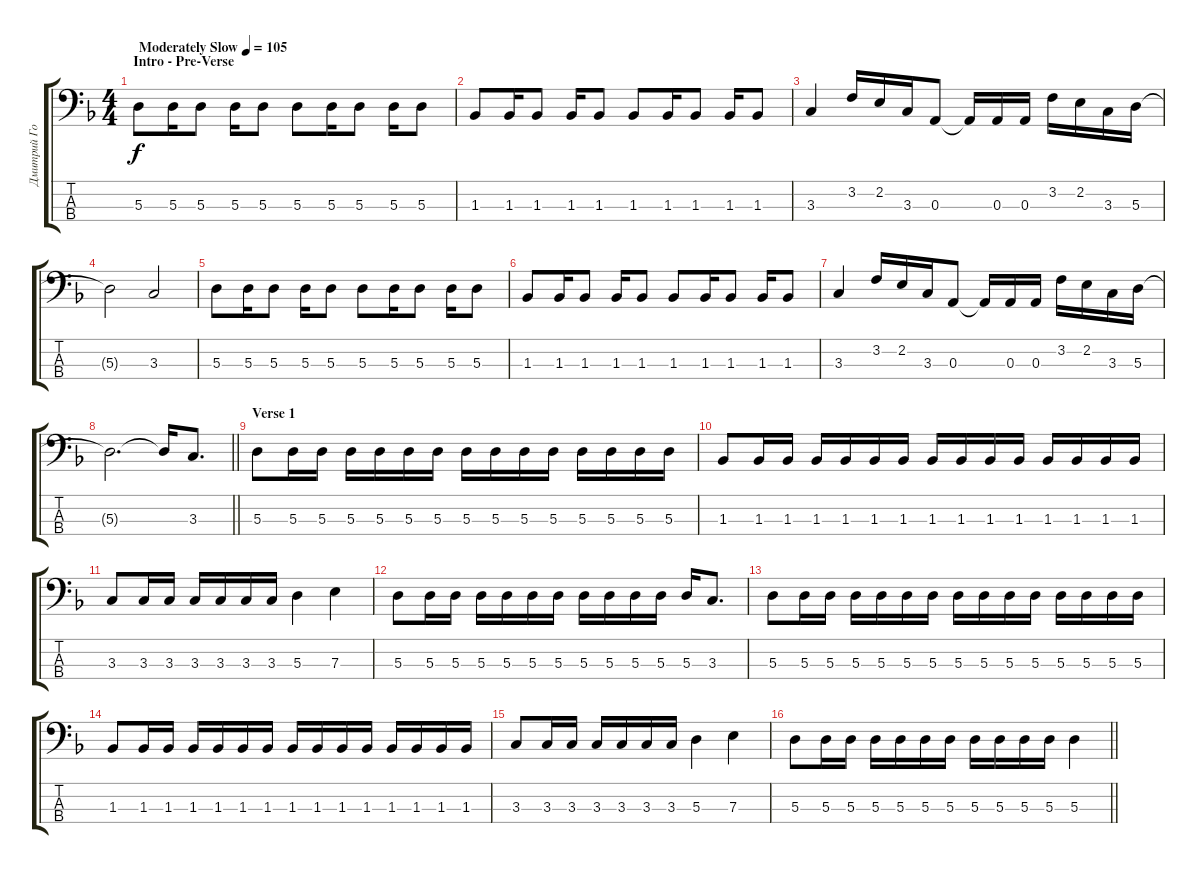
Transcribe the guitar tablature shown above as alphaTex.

\track ("Дмитрий Голяшев" "Дмитрий Го") {instrument electricbasspick}
\staff {score tabs}
\tuning (G2 D2 A1 E1) {hide}
\ts (4 4)
\section ("" "Intro - Pre-Verse")
\tempo (105 "Moderately Slow")
\clef f4
\ks f
5.3.8{dy f instrument electricbasspick} 5.3.16 5.3.8 5.3.16 5.3.8 5.3.8 5.3.16 5.3.8 5.3.16 5.3.8 |
1.3.8 1.3.16 1.3.8 1.3.16 1.3.8 1.3.8 1.3.16 1.3.8 1.3.16 1.3.8 |
3.3.4 3.2.16 2.2.16 3.3.16 0.3.8 0.3{t}.16 0.3.16 0.3.16 3.2.16 2.2.16 3.3.16 5.3.16 |
5.3{t}.2 3.3.2 |
5.3.8 5.3.16 5.3.8 5.3.16 5.3.8 5.3.8 5.3.16 5.3.8 5.3.16 5.3.8 |
1.3.8 1.3.16 1.3.8 1.3.16 1.3.8 1.3.8 1.3.16 1.3.8 1.3.16 1.3.8 |
3.3.4 3.2.16 2.2.16 3.3.16 0.3.8 0.3{t}.16 0.3.16 0.3.16 3.2.16 2.2.16 3.3.16 5.3.16 |
\barLineRight lightlight
5.3{t}.2{d} 5.3{t}.16 3.3.8{d} |
\section ("" "Verse 1")
5.3.8 5.3.16 5.3.16 5.3.16 5.3.16 5.3.16 5.3.16 5.3.16 5.3.16 5.3.16 5.3.16 5.3.16 5.3.16 5.3.16 5.3.16 |
1.3.8 1.3.16 1.3.16 1.3.16 1.3.16 1.3.16 1.3.16 1.3.16 1.3.16 1.3.16 1.3.16 1.3.16 1.3.16 1.3.16 1.3.16 |
3.3.8 3.3.16 3.3.16 3.3.16 3.3.16 3.3.16 3.3.16 5.3.4 7.3.4 |
5.3.8 5.3.16 5.3.16 5.3.16 5.3.16 5.3.16 5.3.16 5.3.16 5.3.16 5.3.16 5.3.16 5.3.16 3.3.8{d} |
5.3.8 5.3.16 5.3.16 5.3.16 5.3.16 5.3.16 5.3.16 5.3.16 5.3.16 5.3.16 5.3.16 5.3.16 5.3.16 5.3.16 5.3.16 |
1.3.8 1.3.16 1.3.16 1.3.16 1.3.16 1.3.16 1.3.16 1.3.16 1.3.16 1.3.16 1.3.16 1.3.16 1.3.16 1.3.16 1.3.16 |
3.3.8 3.3.16 3.3.16 3.3.16 3.3.16 3.3.16 3.3.16 5.3.4 7.3.4 |
\barLineRight lightlight
5.3.8 5.3.16 5.3.16 5.3.16 5.3.16 5.3.16 5.3.16 5.3.16 5.3.16 5.3.16 5.3.16 5.3.4
